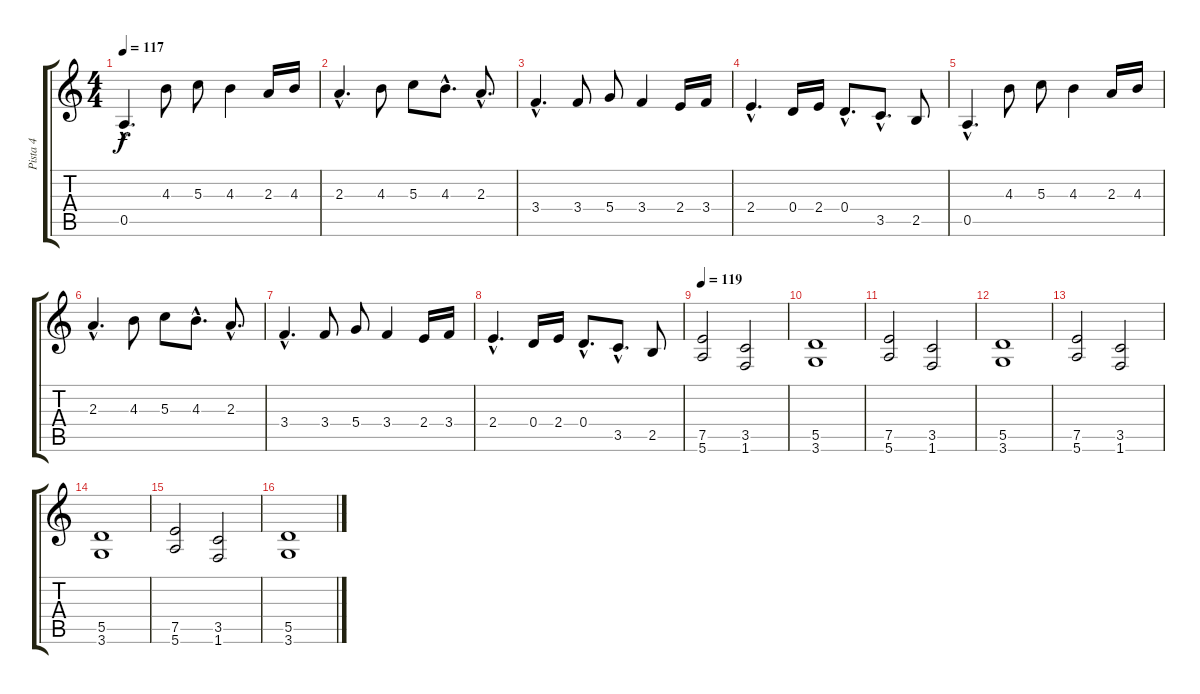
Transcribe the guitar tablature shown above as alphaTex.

\track ("Pista 4" "Pista 4") {instrument distortionguitar}
\staff {score tabs}
\tuning (E4 B3 G3 D3 A2 E2) {hide}
\ts (4 4)
\tempo 117
\clef g2
\ks c
0.5{hac}.4{d dy f} 4.3.8 5.3.8 4.3.4 2.3.16 4.3.16 |
2.3{hac}.4{d} 4.3.8 5.3.8 4.3{hac}.8{d} 2.3{hac}.8{d} |
3.4{hac}.4{d} 3.4.8 5.4.8 3.4.4 2.4.16 3.4.16 |
2.4{hac}.4{d} 0.4.16 2.4.16 0.4{hac}.8{d} 3.5{hac}.8{d} 2.5.8 |
0.5{hac}.4{d} 4.3.8 5.3.8 4.3.4 2.3.16 4.3.16 |
2.3{hac}.4{d} 4.3.8 5.3.8 4.3{hac}.8{d} 2.3{hac}.8{d} |
3.4{hac}.4{d} 3.4.8 5.4.8 3.4.4 2.4.16 3.4.16 |
2.4{hac}.4{d} 0.4.16 2.4.16 0.4{hac}.8{d} 3.5{hac}.8{d} 2.5.8 |
\tempo 119
(7.5 5.6).2 (3.5 1.6).2 |
(5.5 3.6).1 |
(7.5 5.6).2 (3.5 1.6).2 |
(5.5 3.6).1 |
(7.5 5.6).2 (3.5 1.6).2 |
(5.5 3.6).1 |
(7.5 5.6).2 (3.5 1.6).2 |
(5.5 3.6).1
